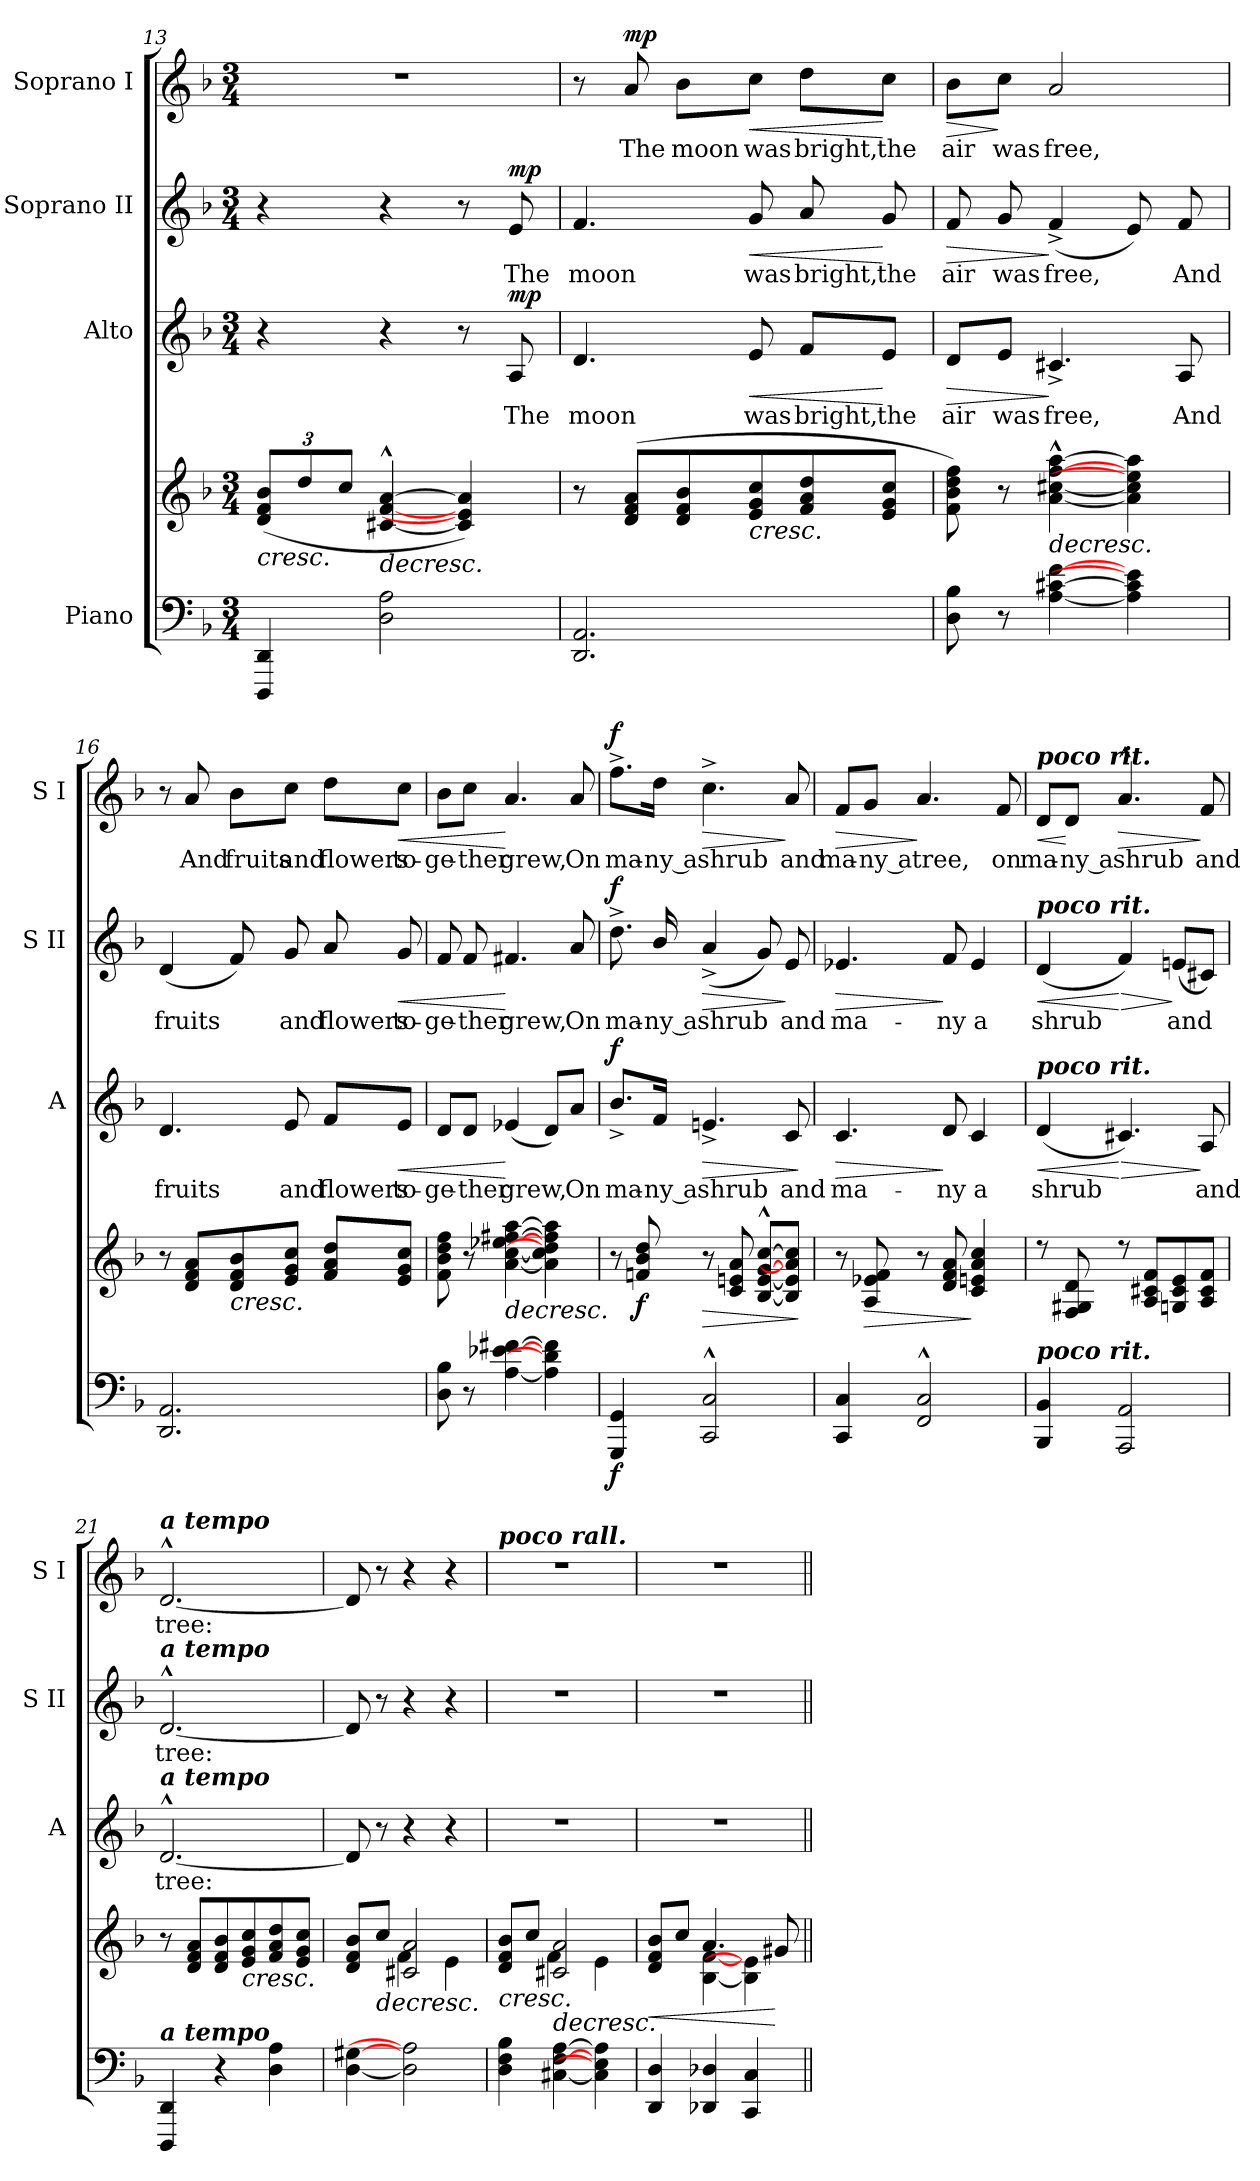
**kern	**kern	**dynam	**kern	**text	**dynam	**kern	**text	**dynam	**kern	**text	**dynam
*part4	*part4	*part4	*part3	*part3	*part3	*part2	*part2	*part2	*part1	*part1	*part1
*staff5	*staff4	*staff4/5	*staff3	*staff3	*staff3	*staff2	*staff2	*staff2	*staff1	*staff1	*staff1
*I"Piano	*	*	*I"Alto	*	*	*I"Soprano II	*	*	*I"Soprano I	*	*
*	*	*	*I'A	*	*	*I'S II	*	*	*I'S I	*	*
*clefF4	*clefG2	*	*clefG2	*	*	*clefG2	*	*	*clefG2	*	*
*k[b-]	*k[b-]	*	*k[b-]	*	*	*k[b-]	*	*	*k[b-]	*	*
*F:	*F:	*	*F:	*	*	*F:	*	*	*F:	*	*
*M3/4	*M3/4	*	*M3/4	*	*	*M3/4	*	*	*M3/4	*	*
=13	=13	=13	=13	=13	=13	=13	=13	=13	=13	=13	=13
!	!	!LO:HP:b	!	!	!	!	!	!	!LO:N:vis=1	!	!
4DDD 4DD	(<12d 12f 12b-L	<	4r	.	.	4r	.	.	2.r	.	.
.	12dd	.	.	.	.	.	.	.	.	.	.
.	12ccJ	.	.	.	.	.	.	.	.	.	.
!	!	!LO:HP:b	!	!	!	!	!	!	!	!	!
2D 2A	[4c#X^^ [4f^^ [4a^^	>	4r	.	.	4r	.	.	.	.	.
.	4c#] 4e] 4a])	[	8r	.	.	8r	.	.	.	.	.
!	!	!	!	!LO:LY:b	!LO:DY:b	!	!LO:LY:b	!LO:DY:b	!	!	!
.	.	.	8A	The	mp	8e	The	mp	.	.	.
=14	=14	=14	=14	=14	=14	=14	=14	=14	=14	=14	=14
!	!	!	!	!LO:LY:b	!	!	!LO:LY:b	!	!	!	!
2.DD 2.AA	8r	.	4.d	moon	.	4.f	moon	.	8r	.	.
!	!	!	!	!	!	!	!	!	!	!LO:LY:b	!LO:DY:b
.	(<8d 8f 8aL	.	.	.	.	.	.	.	8a	The	mp
!	!	!	!	!	!	!	!	!	!	!LO:LY:b	!
.	8d 8f 8b-	.	.	.	.	.	.	.	8b-\L	moon	.
!	!	!LO:HP:b	!	!LO:LY:b	!LO:HP:b	!	!LO:LY:b	!LO:HP:b	!	!LO:LY:b	!LO:HP:b
.	8e 8g 8cc	<	8e	was	<	8g	was	<	8cc\J	was	<
!	!	!	!	!LO:LY:b	!	!	!LO:LY:b	!	!	!LO:LY:b	!
.	8f 8a 8dd	.	8f/L	bright,	.	8a	bright,	.	8dd\L	bright,	.
!	!	!	!	!LO:LY:b	!	!	!LO:LY:b	!	!	!LO:LY:b	!
.	8e 8g 8ccJ	]	8e/J	the	[	8g	the	[	8cc\J	the	[
=15	=15	=15	=15	=15	=15	=15	=15	=15	=15	=15	=15
!	!	!	!	!LO:LY:b	!LO:HP:b	!	!LO:LY:b	!LO:HP:b	!	!LO:LY:b	!LO:HP:b
8D 8B-	8f 8b- 8dd 8ff)	.	8d/L	air	>	8f	air	>	8b-\L	air	>
!	!	!	!	!LO:LY:b	!	!	!LO:LY:b	!	!	!LO:LY:b	!
8r	8r	.	8e/J	was	.	8g/	was	.	8cc\J	was	]
!	!	!LO:HP:b	!	!LO:LY:b	!	!	!LO:LY:b	!	!	!LO:LY:b	!
[4A [4c#X [4f	[4a^^ [4cc#X^^ [4ff^^ [4aa^^	>	4.c#X^	free,	]	(<4f^	free,	]	2a	free,	.
4A] 4c#] 4e]	4a] 4cc#] 4ee] 4aa]	[	.	.	.	8e)	.	.	.	.	.
!	!	!	!	!LO:LY:b	!	!	!LO:LY:b	!	!	!	!
.	.	.	8A	And	.	8f	And	.	.	.	.
!!LO:LB:g=z
=16	=16	=16	=16	=16	=16	=16	=16	=16	=16	=16	=16
!	!	!	!	!LO:LY:b	!	!	!LO:LY:b	!	!	!	!
2.DD 2.AA	8r	.	4.d	fruits	.	(<4d	fruits	.	8r	.	.
!	!	!	!	!	!	!	!	!	!	!LO:LY:b	!
.	8d 8f 8aL	.	.	.	.	.	.	.	8a	And	.
!	!	!LO:HP:b	!	!	!	!	!	!	!	!LO:LY:b	!
.	8d 8f 8b-	<	.	.	.	8f)	.	.	8b-\L	fruits	.
!	!	!	!	!LO:LY:b	!	!	!LO:LY:b	!	!	!LO:LY:b	!
.	8e 8g 8ccJ	.	8e	and	.	8g	and	.	8cc\J	and	.
!	!	!	!	!LO:LY:b	!	!	!LO:LY:b	!	!	!LO:LY:b	!
.	8f 8a 8ddL	.	8f/L	flowers	.	8a	flowers	.	8dd\L	flowers	.
!	!	!	!	!LO:LY:b	!LO:HP:b	!	!LO:LY:b	!LO:HP:b	!	!LO:LY:b	!LO:HP:b
.	8e 8g 8ccJ	]	8e/J	to-	<	8g	to-	<	8cc\J	to-	<
=17	=17	=17	=17	=17	=17	=17	=17	=17	=17	=17	=17
!	!	!	!	!LO:LY:b	!	!	!LO:LY:b	!	!	!LO:LY:b	!
8D 8B-	8f 8b- 8dd 8ff	.	8d/L	-ge-	.	8f	-ge-	.	8b-\L	-ge-	.
!	!	!	!	!LO:LY:b	!	!	!LO:LY:b	!	!	!LO:LY:b	!
8r	8r	.	8d/J	-ther	.	8f	-ther	.	8cc\J	-ther	.
!	!	!LO:HP:b	!	!LO:LY:b	!	!	!LO:LY:b	!	!	!LO:LY:b	!
[4A [4e-X [4f#X	[4a [4cc [4ee-X [4ff#X [4aa	>	(<4e-X	grew,	[	4.f#X	grew,	[	4.a	grew,	[
4A] 4d] 4f#]	4a] 4cc] 4dd] 4ff#] 4aa]	[	8d/L)	.	.	.	.	.	.	.	.
!	!	!	!	!LO:LY:b	!	!	!LO:LY:b	!	!	!LO:LY:b	!
.	.	.	8a/J	On	.	8a	On	.	8a	On	.
=18	=18	=18	=18	=18	=18	=18	=18	=18	=18	=18	=18
!	!	!LO:DY:b=2	!	!LO:LY:b	!LO:DY:b	!	!LO:LY:b	!LO:DY:b	!	!LO:LY:b	!LO:DY:b
4GGG 4GG	8r	f	8.b-^/L	ma-	f	8.dd^	ma-	f	8.ff^\L	ma-	f
!	!	!LO:DY:b	!	!	!	!	!	!	!	!	!
.	8fn 8b- 8dd	f	.	.	.	.	.	.	.	.	.
!	!	!	!	!LO:LY:b	!	!	!LO:LY:b	!	!	!LO:LY:b	!
.	.	.	16f/Jk	-ny a	.	16b-/	-ny a	.	16dd\Jk	-ny a	.
!	!	!LO:HP:b	!	!LO:LY:b	!LO:HP:b	!	!LO:LY:b	!LO:HP:b	!	!LO:LY:b	!LO:HP:b
2CC^^ 2C^^	8r	>	4.en^	shrub	>	(<4a^	shrub	>	4.cc^	shrub	>
.	8c 8en 8a	.	.	.	.	.	.	.	.	.	.
.	[8B-^^ [8e^^ [8g^^ [8cc^^L	.	.	.	.	8g)	.	.	.	.	.
!	!	!	!	!LO:LY:b	!	!	!LO:LY:b	!	!	!LO:LY:b	!
.	8B-] 8e] 8a] 8cc]J	.	8c	and	.	8e	and	]	8a	and	]
.	.	]	.	.	]	.	.	.	.	.	.
=19	=19	=19	=19	=19	=19	=19	=19	=19	=19	=19	=19
!	!	!	!	!LO:LY:b	!LO:HP:b	!	!LO:LY:b	!LO:HP:b	!	!LO:LY:b	!LO:HP:b
4CC 4C	8r	.	4.c	ma-	>	4.e-X	ma-	>	8f/L	ma-	>
!	!	!LO:HP:b	!	!	!	!	!	!	!	!LO:LY:b	!
.	8A 8e-X 8f	>	.	.	.	.	.	.	8g/J	-ny a	.
!	!	!	!	!	!	!	!	!	!	!LO:LY:b	!
2FF^^ 2C^^	8r	.	.	.	.	.	.	.	4.a	tree,	]
!	!	!	!	!LO:LY:b	!	!	!LO:LY:b	!	!	!	!
.	8d 8f 8a	.	8d	-ny	]	8f	-ny	]	.	.	.
!	!	!	!	!LO:LY:b	!	!	!LO:LY:b	!	!	!	!
.	4c 4en 4a 4cc	]	4c	a	.	4e-	a	.	.	.	.
!	!	!	!	!	!	!	!	!	!	!LO:LY:b	!
.	.	.	.	.	.	.	.	.	8f	on	.
!!LO:LB:g=z
=20	=20	=20	=20	=20	=20	=20	=20	=20	=20	=20	=20
*	*^	*	*	*	*	*	*	*	*	*	*
!	!	!	!	!	!	!	!	!	!	!LO:TX:a:Bi:t=poco rit.	!	!
!	!	!	!	!	!	!	!LO:TX:a:Bi:t=poco rit.	!	!	!	!	!
!	!	!	!	!LO:TX:a:Bi:t=poco rit.	!	!	!	!	!	!	!	!
!LO:TX:a:Bi:t=poco rit.	!	!	!	!	!	!	!	!	!	!	!	!
!	!	!LO:N:vis=1	!	!	!LO:LY:b	!LO:HP:b	!	!LO:LY:b	!LO:HP:b	!	!LO:LY:b	!LO:HP:b
4BBB- 4BB-	8r	2.ryy	.	(<4d	shrub	<	(<4d	shrub	<	8d/L	ma-	<
!	!	!	!	!	!	!	!	!	!	!	!LO:LY:b	!
.	8F 8G#X 8d	.	.	.	.	.	.	.	.	8d/J	-ny a	[
!	!	!	!	!	!	!LO:HP:n=1:b	!	!	!LO:HP:n=1:b	!	!LO:LY:b	!LO:HP:b
2AAA 2AA	8r	.	.	4.c#X)	.	[ >	4f)	.	[ >	4.a^^	shrub	>
.	8A 8c#X 8fL	.	.	.	.	.	.	.	.	.	.	.
!	!	!	!	!	!	!	!	!LO:LY:b	!	!	!	!
.	8Gn 8c# 8e	.	.	.	.	.	(<8enL	and	]	.	.	.
!	!	!	!	!	!LO:LY:b	!	!	!	!	!	!LO:LY:b	!
.	8A 8c# 8fJ	.	.	8A	and	]	8c#XJ)	.	.	8f	and	]
=21	=21	=21	=21	=21	=21	=21	=21	=21	=21	=21	=21	=21
!	!	!	!	!	!	!	!	!	!	!LO:TX:a:Bi:t=a tempo	!	!
!	!	!	!	!	!	!	!LO:TX:a:Bi:t=a tempo	!	!	!	!	!
!	!	!	!	!LO:TX:a:Bi:t=a tempo	!	!	!	!	!	!	!	!
!LO:TX:a:Bi:t=a tempo	!	!	!	!	!	!	!	!	!	!	!	!
!	!	!LO:N:vis=1	!	!	!LO:LY:b	!	!	!LO:LY:b	!	!	!LO:LY:b	!
4DDD 4DD	8r	2.ryy	.	[2.d^^	tree:	.	[2.d^^	tree:	.	[2.d^^	tree:	.
.	8d 8f 8aL	.	.	.	.	.	.	.	.	.	.	.
4r	8d 8f 8b-	.	.	.	.	.	.	.	.	.	.	.
!	!	!	!LO:HP:b	!	!	!	!	!	!	!	!	!
.	8e 8g 8cc	.	<	.	.	.	.	.	.	.	.	.
4D 4A	8f 8a 8dd	.	.	.	.	.	.	.	.	.	.	.
.	8e 8g 8ccJ	.	.	.	.	.	.	.	.	.	.	.
*	*v	*v	*	*	*	*	*	*	*	*	*	*
.	.	]	.	.	.	.	.	.	.	.	.
=22	=22	=22	=22	=22	=22	=22	=22	=22	=22	=22	=22
*	*^	*	*	*	*	*	*	*	*	*	*
[4D [4G#X	8d 8f 8b-L	4ryy	.	8d]	.	.	8d]	.	.	8d]	.	.
!	!	!	!LO:HP:b	!	!	!	!	!	!	!	!	!
.	8ccJ	.	>	8r	.	.	8r	.	.	8r	.	.
2D] 2A]	2c#X 2a	4f\	.	4r	.	.	4r	.	.	4r	.	.
.	.	4e\	.	4r	.	.	4r	.	.	4r	.	.
*	*v	*v	*	*	*	*	*	*	*	*	*	*
.	.	[	.	.	.	.	.	.	.	.	.
=23	=23	=23	=23	=23	=23	=23	=23	=23	=23	=23	=23
!	!	!	!	!	!	!	!	!	!LO:TX:a:Bi:t=poco rall.	!	!
!	!	!LO:HP:b	!LO:N:vis=1	!	!	!LO:N:vis=1	!	!	!LO:N:vis=1	!	!
*	*^	*	*	*	*	*	*	*	*	*	*
4D 4F 4B-	8d 8f 8b-L	4ryy	<	2.r	.	.	2.r	.	.	2.r	.	.
.	8ccJ	.	.	.	.	.	.	.	.	.	.	.
!	!	!	!LO:HP:n=1:b	!	!	!	!	!	!	!	!	!
[4C#X [4F [4A	2c#X 2a	4f\	] >	.	.	.	.	.	.	.	.	.
4C#] 4E] 4A]	.	4e\	.	.	.	.	.	.	.	.	.	.
*	*v	*v	*	*	*	*	*	*	*	*	*	*
.	.	[	.	.	.	.	.	.	.	.	.
=24	=24	=24	=24	=24	=24	=24	=24	=24	=24	=24	=24
!	!	!LO:HP:b	!LO:N:vis=1	!	!	!LO:N:vis=1	!	!	!LO:N:vis=1	!	!
*	*^	*	*	*	*	*	*	*	*	*	*
4DD 4D	8d 8f 8b-L	4ryy	<	2.r	.	.	2.r	.	.	2.r	.	.
.	8ccJ	.	.	.	.	.	.	.	.	.	.	.
4DD-X 4D-X	4.a	[4B-\ [4f\	]	.	.	.	.	.	.	.	.	.
4CC 4C	.	4B-\] 4e\]	.	.	.	.	.	.	.	.	.	.
.	8g#X	.	[	.	.	.	.	.	.	.	.	.
*	*v	*v	*	*	*	*	*	*	*	*	*	*
=||	=||	=||	=||	=||	=||	=||	=||	=||	=||	=||	=||
*-	*-	*-	*-	*-	*-	*-	*-	*-	*-	*-	*-
